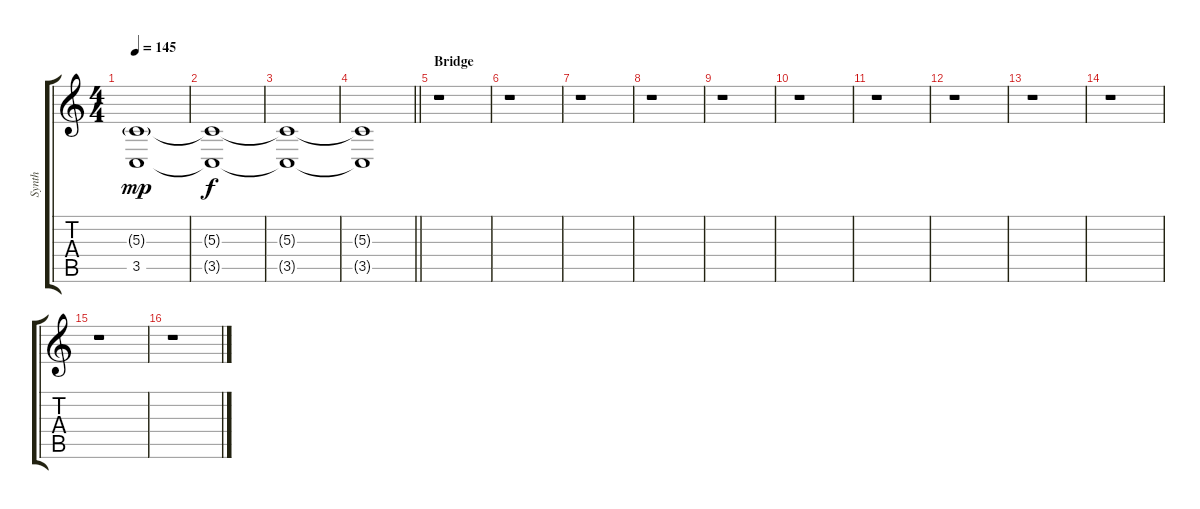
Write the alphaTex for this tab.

\track ("Synth" "Synth") {instrument choiraahs}
\staff {score tabs}
\tuning (E4 B3 G3 D3 A2 E2) {hide}
\ts (4 4)
\tempo 145
\clef g2
\ks c
(5.3{g} 3.5).1{dy mp} |
(5.3{t} 3.5{t}).1{dy f} |
(5.3{t} 3.5{t}).1 |
\barLineRight lightlight
(5.3{t} 3.5{t}).1 |
\section ("" "Bridge")
r.1 |
r.1 |
r.1 |
r.1 |
r.1 |
r.1 |
r.1 |
r.1 |
r.1 |
r.1 |
r.1 |
r.1
